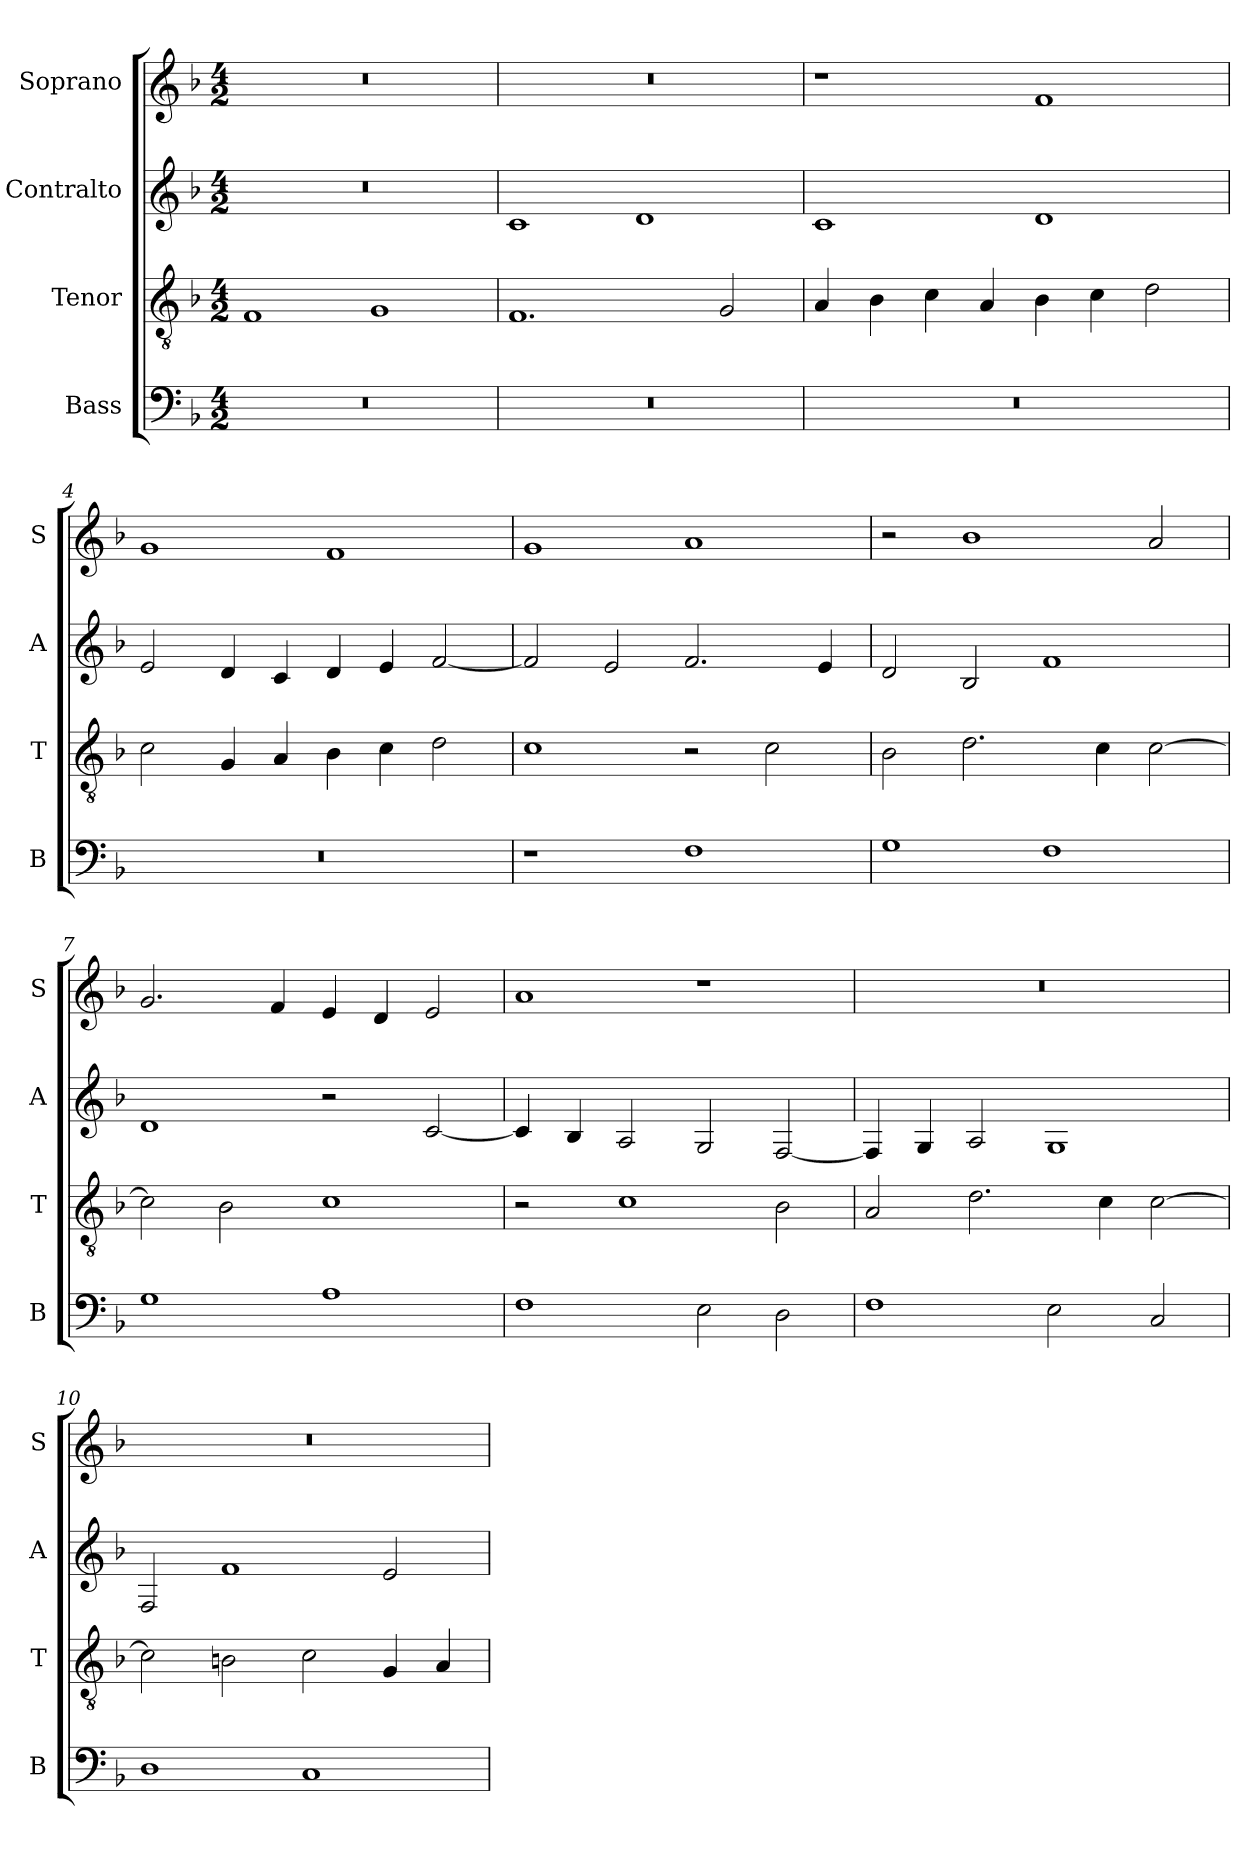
**kern	**kern	**kern	**kern
*part4	*part3	*part2	*part1
*staff4	*staff3	*staff2	*staff1
*I"Bass	*I"Tenor	*I"Contralto	*I"Soprano
*I'B	*I'T	*I'A	*I'S
*clefF4	*clefGv2	*clefG2	*clefG2
*k[b-]	*k[b-]	*k[b-]	*k[b-]
*F:ion	*F:ion	*F:ion	*F:ion
*M4/2	*M4/2	*M4/2	*M4/2
=1	=1	=1	=1
0r	1F	0r	0r
.	1G	.	.
=2	=2	=2	=2
0r	1.F	1c	0r
.	.	1d	.
.	2G	.	.
=3	=3	=3	=3
0r	4A	1c	1r
.	4B-	.	.
.	4c	.	.
.	4A	.	.
.	4B-	1d	1f
.	4c	.	.
.	2d	.	.
=4	=4	=4	=4
0r	2c	2e	1g
.	4G	4d	.
.	4A	4c	.
.	4B-	4d	1f
.	4c	4e	.
.	2d	[2f	.
=5	=5	=5	=5
1r	1c	2f]	1g
.	.	2e	.
1F	2r	2.f	1a
.	2c	.	.
.	.	4e	.
=6	=6	=6	=6
1G	2B-	2d	2r
.	2.d	2B-	1b-
1F	.	1f	.
.	4c	.	.
.	[2c	.	2a
=7	=7	=7	=7
1G	2c]	1d	2.g
.	2B-	.	.
.	.	.	4f
1A	1c	2r	4e
.	.	.	4d
.	.	[2c	2e
=8	=8	=8	=8
1F	2r	4c]	1a
.	.	4B-	.
.	1c	2A	.
2E	.	2G	1r
2D	2B-	[2F	.
=9	=9	=9	=9
1F	2A	4F]	0r
.	.	4G	.
.	2.d	2A	.
2E	.	1G	.
.	4c	.	.
2C	[2c	.	.
=10	=10	=10	=10
1D	2c]	2F	0r
.	2Bn	1f	.
1C	2c	.	.
.	4G	2e	.
.	4A	.	.
=	=	=	=
*-	*-	*-	*-
